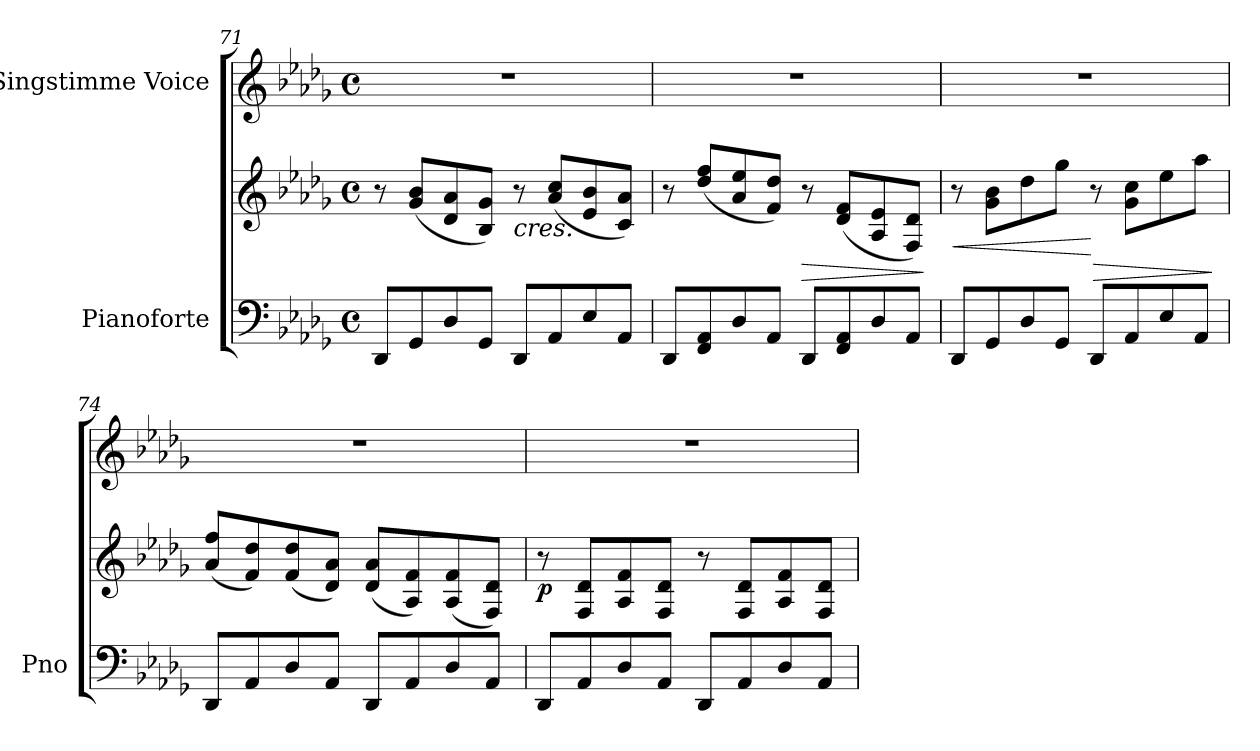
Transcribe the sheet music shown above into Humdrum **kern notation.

**kern	**kern	**dynam	**kern
*part2	*part2	*part2	*part1
*staff3	*staff2	*staff2/3	*staff1
*I"Pianoforte	*	*	*I"Singstimme Voice
*I'Pno	*	*	*
*clefF4	*clefG2	*	*clefG2
*k[b-e-a-d-g-]	*k[b-e-a-d-g-]	*	*k[b-e-a-d-g-]
*M4/4	*M4/4	*	*M4/4
*met(c)	*met(c)	*	*met(c)
=71	=71	=71	=71
8DD-/L	8r	.	1r
8GG-/	(8g-/ 8b-/L	.	.
8D-/	8d-/ 8a-/	.	.
8GG-/J	8B-/ 8g-/J)	.	.
!	!LO:TX:b:i:t=cres.	!	!
8DD-/L	8r	.	.
8AA-/	(8a-/ 8cc/L	.	.
8E-/	8e-/ 8b-/	.	.
8AA-/J	8c/ 8a-/J)	.	.
=72	=72	=72	=72
!	!	!	!LO:TX:a:color=#FFFFFF:t=.
8DD-/L	8r	.	1r
8FF/ 8AA-/	(8dd-/ 8ff/L	.	.
8D-/	8a-/ 8ee-/	.	.
8AA-/J	8f/ 8dd-/J)	.	.
!	!	!LO:HP:b	!
8DD-/L	8r	>	.
8FF/ 8AA-/	(8d-/ 8f/L	.	.
8D-/	8A-/ 8e-/	.	.
8AA-/J	8F/ 8d-/J)	.	.
.	.	]	.
=73	=73	=73	=73
!	!	!LO:HP:b	!
8DD-/L	8r	<	1r
8GG-/	8g-\ 8b-\L	.	.
8D-/	8dd-\	.	.
8GG-/J	8gg-\J	.	.
!	!	!LO:HP:n=1:b	!
8DD-/L	8r	[ >	.
8AA-/	8g-\ 8cc\L	.	.
8E-/	8ee-\	.	.
8AA-/J	8aa-\J	.	.
.	.	]	.
=74	=74	=74	=74
8DD-/L	(8a-/ 8ff/L	.	1r
8AA-/	8f/ 8dd-/)	.	.
8D-/	(8f/ 8dd-/	.	.
8AA-/J	8d-/ 8a-/J)	.	.
8DD-/L	(8d-/ 8a-/L	.	.
8AA-/	8A-/ 8f/)	.	.
8D-/	(8A-/ 8f/	.	.
8AA-/J	8F/ 8d-/J)	.	.
=75	=75	=75	=75
!	!	!LO:DY:b	!
8DD-/L	8r	p	1r
8AA-/	8F/ 8d-/L	.	.
8D-/	8A-/ 8f/	.	.
8AA-/J	8F/ 8d-/J	.	.
8DD-/L	8r	.	.
8AA-/	8F/ 8d-/L	.	.
8D-/	8A-/ 8f/	.	.
8AA-/J	8F/ 8d-/J	.	.
=	=	=	=
*-	*-	*-	*-
